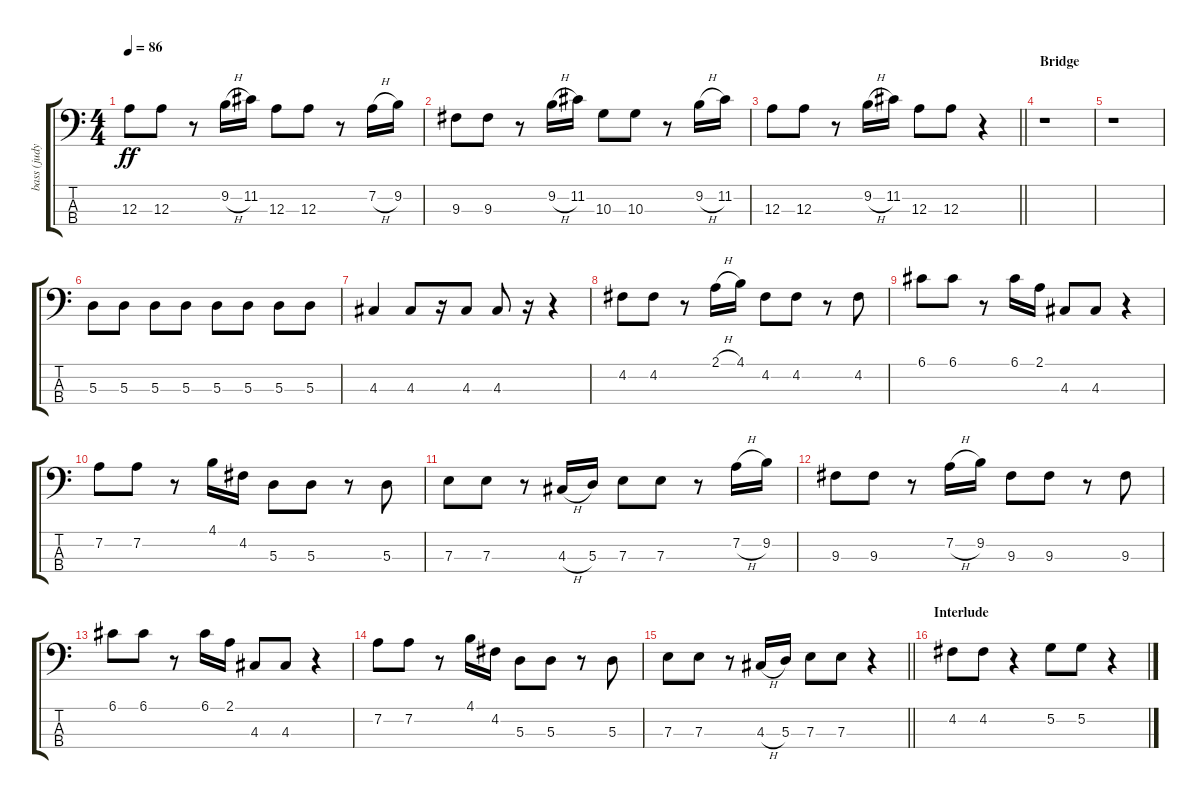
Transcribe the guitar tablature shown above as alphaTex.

\track ("bass (judy)" "bass (judy") {instrument electricbassfinger}
\staff {score tabs}
\tuning (G2 D2 A1 E1) {hide}
\ts (4 4)
\tempo 86
\clef f4
\ks c
12.3.8{dy ff} 12.3.8 r.8 9.2{h}.16 11.2.16 12.3.8 12.3.8 r.8 7.2{h}.16 9.2.16 |
9.3.8 9.3.8 r.8 9.2{h}.16 11.2.16 10.3.8 10.3.8 r.8 9.2{h}.16 11.2.16 |
\barLineRight lightlight
12.3.8 12.3.8 r.8 9.2{h}.16 11.2.16 12.3.8 12.3.8 r.4 |
\section ("" "Bridge")
r.1 |
r.1 |
5.3.8 5.3.8 5.3.8 5.3.8 5.3.8 5.3.8 5.3.8 5.3.8 |
4.3.4 4.3.8 r.16 4.3.8 4.3.8 r.16 r.4 |
4.2.8 4.2.8 r.8 2.1{h}.16 4.1.16 4.2.8 4.2.8 r.8 4.2.8 |
6.1.8 6.1.8 r.8 6.1.16 2.1.16 4.3.8 4.3.8 r.4 |
7.2.8 7.2.8 r.8 4.1.16 4.2.16 5.3.8 5.3.8 r.8 5.3.8 |
7.3.8 7.3.8 r.8 4.3{h}.16 5.3.16 7.3.8 7.3.8 r.8 7.2{h}.16 9.2.16 |
9.3.8 9.3.8 r.8 7.2{h}.16 9.2.16 9.3.8 9.3.8 r.8 9.3.8 |
6.1.8 6.1.8 r.8 6.1.16 2.1.16 4.3.8 4.3.8 r.4 |
7.2.8 7.2.8 r.8 4.1.16 4.2.16 5.3.8 5.3.8 r.8 5.3.8 |
\barLineRight lightlight
7.3.8 7.3.8 r.8 4.3{h}.16 5.3.16 7.3.8 7.3.8 r.4 |
\section ("" "Interlude")
4.2.8 4.2.8 r.4 5.2.8 5.2.8 r.4
